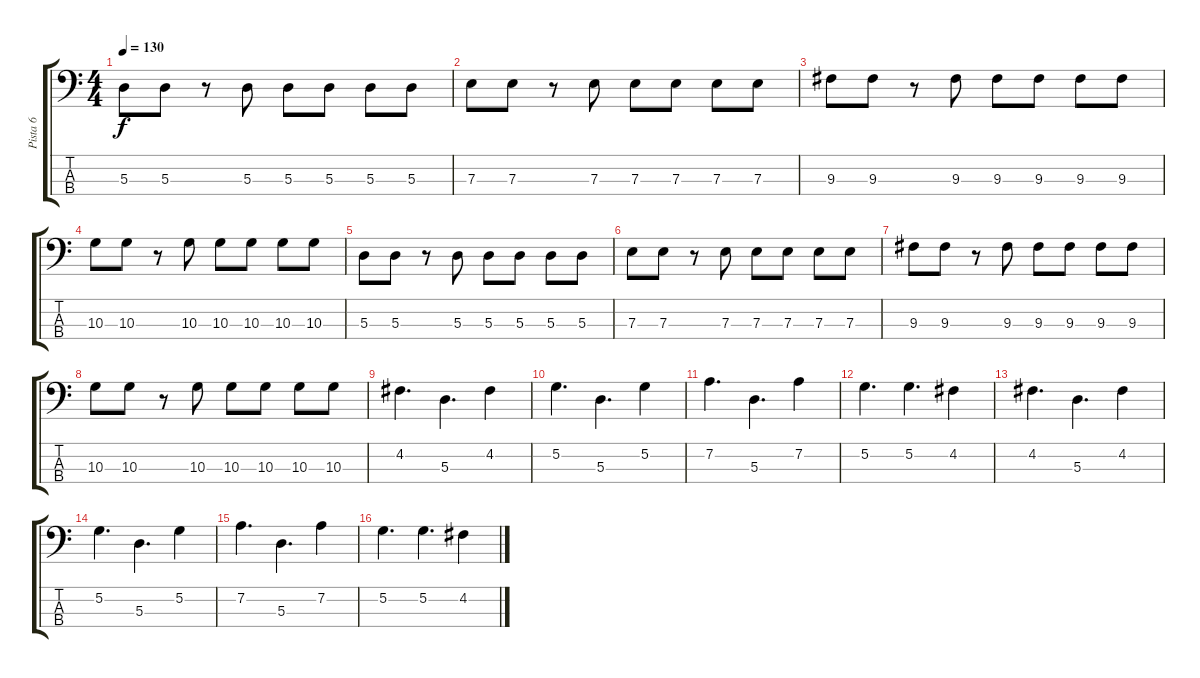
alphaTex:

\track ("Pista 6" "Pista 6") {instrument electricbassfinger}
\staff {score tabs}
\tuning (G2 D2 A1 E1) {hide}
\ts (4 4)
\tempo 130
\clef f4
\ks c
5.3.8{dy f} 5.3.8 r.8 5.3.8 5.3.8 5.3.8 5.3.8 5.3.8 |
7.3.8 7.3.8 r.8 7.3.8 7.3.8 7.3.8 7.3.8 7.3.8 |
9.3.8 9.3.8 r.8 9.3.8 9.3.8 9.3.8 9.3.8 9.3.8 |
10.3.8 10.3.8 r.8 10.3.8 10.3.8 10.3.8 10.3.8 10.3.8 |
5.3.8 5.3.8 r.8 5.3.8 5.3.8 5.3.8 5.3.8 5.3.8 |
7.3.8 7.3.8 r.8 7.3.8 7.3.8 7.3.8 7.3.8 7.3.8 |
9.3.8 9.3.8 r.8 9.3.8 9.3.8 9.3.8 9.3.8 9.3.8 |
10.3.8 10.3.8 r.8 10.3.8 10.3.8 10.3.8 10.3.8 10.3.8 |
4.2.4{d} 5.3.4{d} 4.2.4 |
5.2.4{d} 5.3.4{d} 5.2.4 |
7.2.4{d} 5.3.4{d} 7.2.4 |
5.2.4{d} 5.2.4{d} 4.2.4 |
4.2.4{d} 5.3.4{d} 4.2.4 |
5.2.4{d} 5.3.4{d} 5.2.4 |
7.2.4{d} 5.3.4{d} 7.2.4 |
5.2.4{d} 5.2.4{d} 4.2.4
